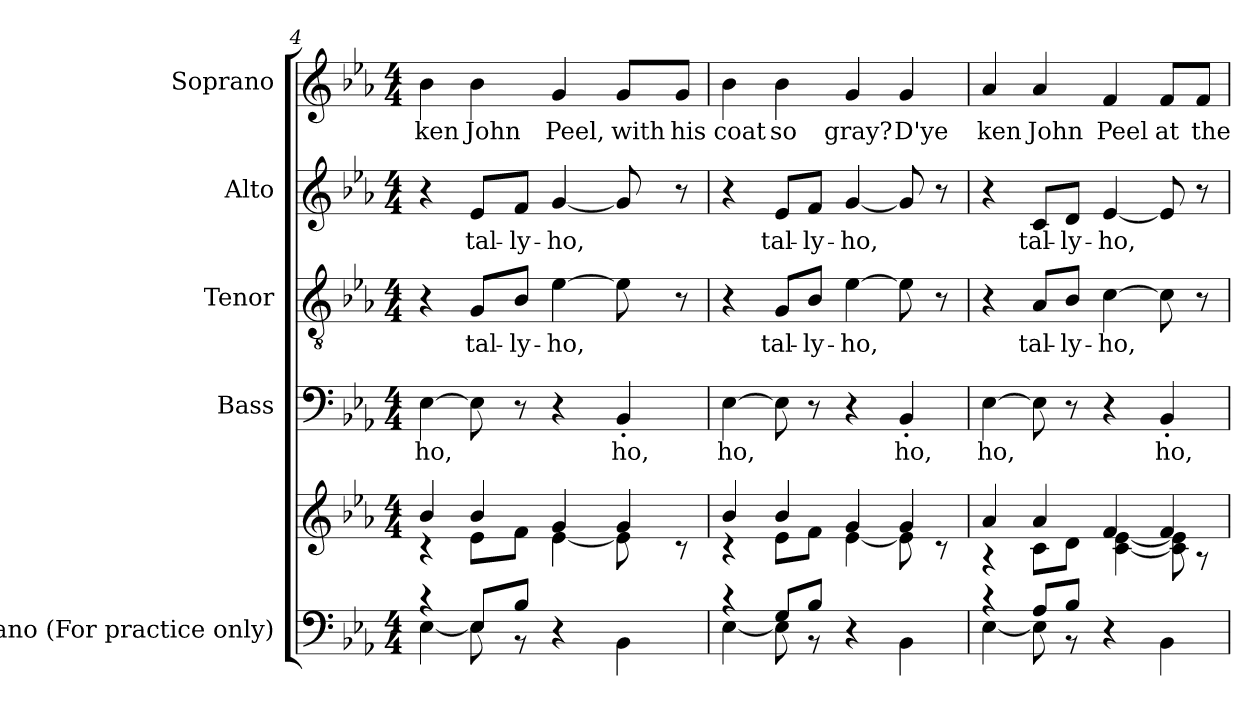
**kern	**kern	**kern	**text	**kern	**text	**kern	**text	**kern	**text
*part5	*part5	*part4	*part4	*part3	*part3	*part2	*part2	*part1	*part1
*staff6	*staff5	*staff4	*staff4	*staff3	*staff3	*staff2	*staff2	*staff1	*staff1
*I"Piano (For practice only)	*	*I"Bass	*	*I"Tenor	*	*I"Alto	*	*I"Soprano	*
*I'Pno.	*	*I'B.	*	*I'T.	*	*I'A.	*	*I'S.	*
*clefF4	*clefG2	*clefF4	*	*clefGv2	*	*clefG2	*	*clefG2	*
*	*	*	*	*ITrd7c12	*	*	*	*	*
*k[b-e-a-]	*k[b-e-a-]	*k[b-e-a-]	*	*k[b-e-a-]	*	*k[b-e-a-]	*	*k[b-e-a-]	*
*E-:	*E-:	*E-:	*	*E-:	*	*E-:	*	*E-:	*
*M4/4	*M4/4	*M4/4	*	*M4/4	*	*M4/4	*	*M4/4	*
=4	=4	=4	=4	=4	=4	=4	=4	=4	=4
*^	*^	*	*	*	*	*	*	*	*
!	!	!	!	!	!LO:LY:b:color=#000000	!	!	!	!	!	!
!	!	!	!	!	!	!	!	!	!	!	!LO:LY:b:color=#000000
4r	[<4E-i\	4b-i/	4r	[>4E-i\	ho,	4r	.	4r	.	4b-i\	ken
!	!	!	!	!	!	!	!LO:LY:b:color=#000000	!	!	!	!
!	!	!	!	!	!	!	!	!	!LO:LY:b:color=#000000	!	!
!	!	!	!	!	!	!	!	!	!	!	!LO:LY:b:color=#000000
8E-i/L]	8E-i\	4b-i/	8e-i\L	8E-i\]	.	8GGi/L	tal-	8e-i/L	tal-	4b-i\	John
!	!	!	!	!	!	!	!LO:LY:b:color=#000000	!	!	!	!
!	!	!	!	!	!	!	!	!	!LO:LY:b:color=#000000	!	!
8B-i/J	8r	.	8fi\J	8r	.	8BB-i/J	-ly-	8fi/J	-ly-	.	.
!	!	!	!	!	!	!	!LO:LY:b:color=#000000	!	!	!	!
!	!	!	!	!	!	!	!	!	!LO:LY:b:color=#000000	!	!
!	!	!	!	!	!	!	!	!	!	!	!LO:LY:b:color=#000000
2ryy	4r	4gi/	[<4e-i\	4r	.	[>4E-i\	-ho,	[<4gi/	-ho,	4gi/	Peel,
!	!	!	!	!	!LO:LY:b:color=#000000	!	!	!	!	!	!
!	!	!	!	!	!	!	!	!	!	!	!LO:LY:b:color=#000000
.	4BB-i\	4gi/	8e-i\]	4BB-'i/	ho,	8E-i\]	.	8gi/]	.	8gi/L	with
!	!	!	!	!	!	!	!	!	!	!	!LO:LY:b:color=#000000
.	.	.	8r	.	.	8r	.	8r	.	8gi/J	his
=5	=5	=5	=5	=5	=5	=5	=5	=5	=5	=5	=5
!	!	!	!	!	!LO:LY:b:color=#000000	!	!	!	!	!	!
!	!	!	!	!	!	!	!	!	!	!	!LO:LY:b:color=#000000
4r	[<4E-i\	4b-i/	4r	[>4E-i\	ho,	4r	.	4r	.	4b-i\	coat
!	!	!	!	!	!	!	!LO:LY:b:color=#000000	!	!	!	!
!	!	!	!	!	!	!	!	!	!LO:LY:b:color=#000000	!	!
!	!	!	!	!	!	!	!	!	!	!	!LO:LY:b:color=#000000
8Gi/L	8E-i\]	4b-i/	8e-i\L	8E-i\]	.	8GGi/L	tal-	8e-i/L	tal-	4b-i\	so
!	!	!	!	!	!	!	!LO:LY:b:color=#000000	!	!	!	!
!	!	!	!	!	!	!	!	!	!LO:LY:b:color=#000000	!	!
8B-i/J	8r	.	8fi\J	8r	.	8BB-i/J	-ly-	8fi/J	-ly-	.	.
!	!	!	!	!	!	!	!LO:LY:b:color=#000000	!	!	!	!
!	!	!	!	!	!	!	!	!	!LO:LY:b:color=#000000	!	!
!	!	!	!	!	!	!	!	!	!	!	!LO:LY:b:color=#000000
2ryy	4r	4gi/	[<4e-i\	4r	.	[>4E-i\	-ho,	[<4gi/	-ho,	4gi/	gray?
!	!	!	!	!	!LO:LY:b:color=#000000	!	!	!	!	!	!
!	!	!	!	!	!	!	!	!	!	!	!LO:LY:b:color=#000000
.	4BB-i\	4gi/	8e-i\]	4BB-'i/	ho,	8E-i\]	.	8gi/]	.	4gi/	D'ye
.	.	.	8r	.	.	8r	.	8r	.	.	.
!!LO:LB:g=z
=6	=6	=6	=6	=6	=6	=6	=6	=6	=6	=6	=6
!	!	!	!	!	!LO:LY:b:color=#000000	!	!	!	!	!	!
!	!	!	!	!	!	!	!	!	!	!	!LO:LY:b:color=#000000
4r	[<4E-i\	4a-i/	4r	[>4E-i\	ho,	4r	.	4r	.	4a-i/	ken
!	!	!	!	!	!	!	!LO:LY:b:color=#000000	!	!	!	!
!	!	!	!	!	!	!	!	!	!LO:LY:b:color=#000000	!	!
!	!	!	!	!	!	!	!	!	!	!	!LO:LY:b:color=#000000
8A-i/L	8E-i\]	4a-i/	8ci\L	8E-i\]	.	8AA-i/L	tal-	8ci/L	tal-	4a-i/	John
!	!	!	!	!	!	!	!LO:LY:b:color=#000000	!	!	!	!
!	!	!	!	!	!	!	!	!	!LO:LY:b:color=#000000	!	!
8B-i/J	8r	.	8di\J	8r	.	8BB-i/J	-ly-	8di/J	-ly-	.	.
!	!	!	!	!	!	!	!LO:LY:b:color=#000000	!	!	!	!
!	!	!	!	!	!	!	!	!	!LO:LY:b:color=#000000	!	!
!	!	!	!	!	!	!	!	!	!	!	!LO:LY:b:color=#000000
2ryy	4r	4fi/	[<4ci\ [<4e-i	4r	.	[>4Ci\	-ho,	[<4e-i/	-ho,	4fi/	Peel
!	!	!	!	!	!LO:LY:b:color=#000000	!	!	!	!	!	!
!	!	!	!	!	!	!	!	!	!	!	!LO:LY:b:color=#000000
.	4BB-i\	4fi/	8ci\] 8e-i]	4BB-'i/	ho,	8Ci\]	.	8e-i/]	.	8fi/L	at
!	!	!	!	!	!	!	!	!	!	!	!LO:LY:b:color=#000000
.	.	.	8r	.	.	8r	.	8r	.	8fi/J	the
*v	*v	*	*	*	*	*	*	*	*	*	*
*	*v	*v	*	*	*	*	*	*	*	*
=	=	=	=	=	=	=	=	=	=
*-	*-	*-	*-	*-	*-	*-	*-	*-	*-
